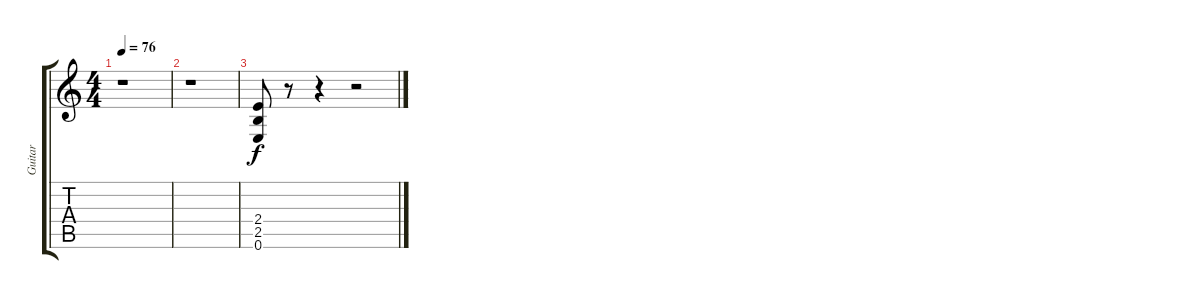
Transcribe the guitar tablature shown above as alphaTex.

\track ("Guitar" "Guitar") {instrument distortionguitar}
\staff {score tabs}
\tuning (E4 B3 G3 D3 A2 E2) {hide}
\ts (4 4)
\tempo 76
\clef g2
\ks c
r.1{dy f} |
r.1 |
(2.4 2.5 0.6).8 r.8 r.4 r.2
